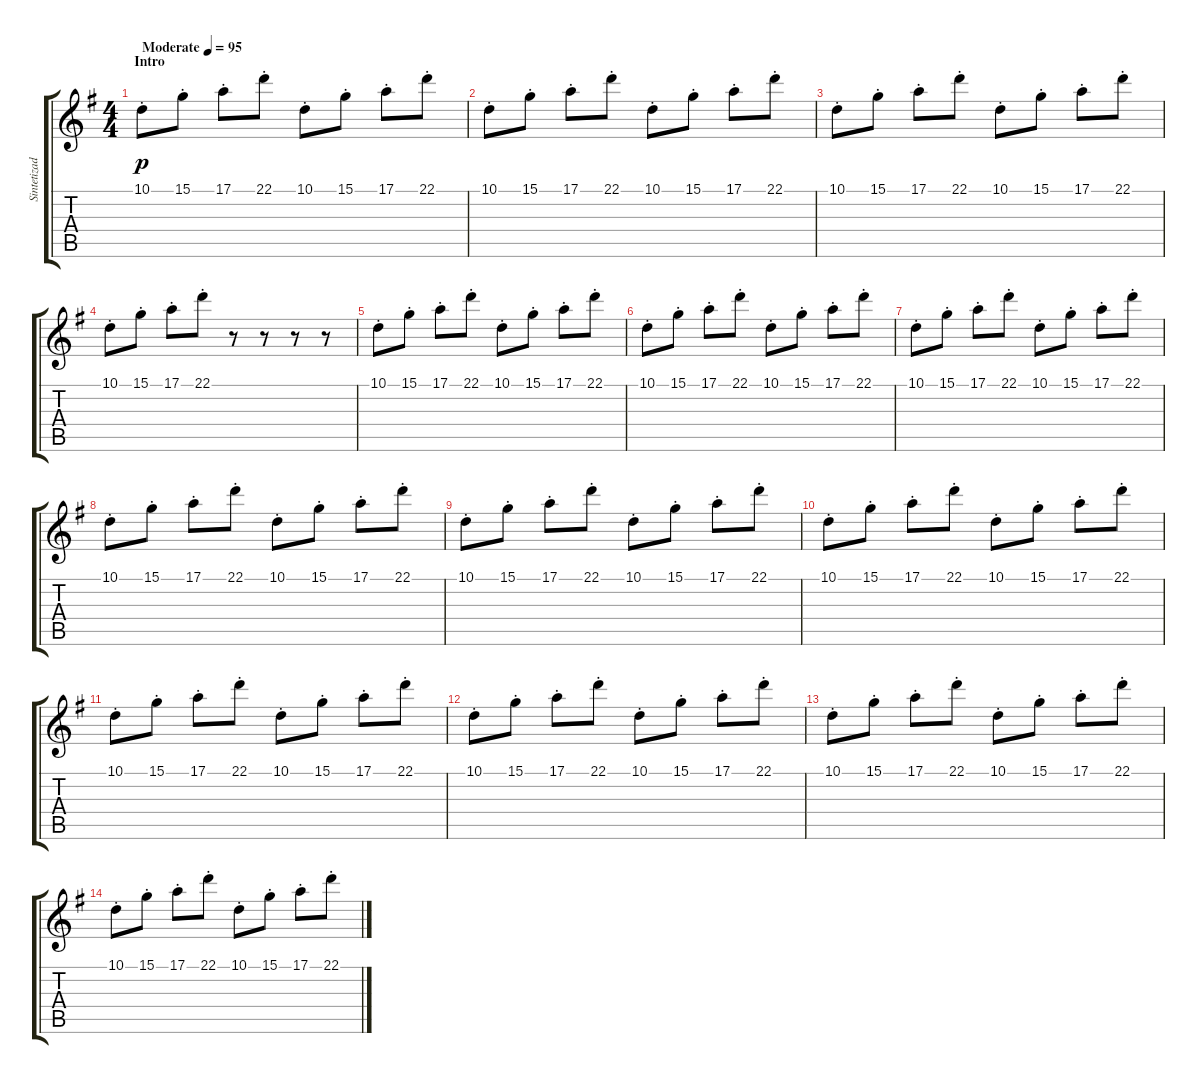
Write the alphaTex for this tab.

\track ("Sintetizador" "Sintetizad") {instrument fx4atmosphere}
\staff {score tabs}
\tuning (E4 B3 G3 D3 A2 E2) {hide}
\ts (4 4)
\section ("" "Intro")
\tempo (95 "Moderate")
\clef g2
\ks g
10.1{st}.8{dy p instrument fx4atmosphere} 15.1{st}.8 17.1{st}.8 22.1{st}.8 10.1{st}.8 15.1{st}.8 17.1{st}.8 22.1{st}.8 |
10.1{st}.8 15.1{st}.8 17.1{st}.8 22.1{st}.8 10.1{st}.8 15.1{st}.8 17.1{st}.8 22.1{st}.8 |
10.1{st}.8 15.1{st}.8 17.1{st}.8 22.1{st}.8 10.1{st}.8 15.1{st}.8 17.1{st}.8 22.1{st}.8 |
10.1{st}.8 15.1{st}.8 17.1{st}.8 22.1{st}.8 r.8 r.8 r.8 r.8 |
10.1{st}.8 15.1{st}.8 17.1{st}.8 22.1{st}.8 10.1{st}.8 15.1{st}.8 17.1{st}.8 22.1{st}.8 |
10.1{st}.8 15.1{st}.8 17.1{st}.8 22.1{st}.8 10.1{st}.8 15.1{st}.8 17.1{st}.8 22.1{st}.8 |
10.1{st}.8 15.1{st}.8 17.1{st}.8 22.1{st}.8 10.1{st}.8 15.1{st}.8 17.1{st}.8 22.1{st}.8 |
10.1{st}.8 15.1{st}.8 17.1{st}.8 22.1{st}.8 10.1{st}.8 15.1{st}.8 17.1{st}.8 22.1{st}.8 |
10.1{st}.8 15.1{st}.8 17.1{st}.8 22.1{st}.8 10.1{st}.8 15.1{st}.8 17.1{st}.8 22.1{st}.8 |
10.1{st}.8 15.1{st}.8 17.1{st}.8 22.1{st}.8 10.1{st}.8 15.1{st}.8 17.1{st}.8 22.1{st}.8 |
10.1{st}.8 15.1{st}.8 17.1{st}.8 22.1{st}.8 10.1{st}.8 15.1{st}.8 17.1{st}.8 22.1{st}.8 |
10.1{st}.8 15.1{st}.8 17.1{st}.8 22.1{st}.8 10.1{st}.8 15.1{st}.8 17.1{st}.8 22.1{st}.8 |
10.1{st}.8 15.1{st}.8 17.1{st}.8 22.1{st}.8 10.1{st}.8 15.1{st}.8 17.1{st}.8 22.1{st}.8 |
10.1{st}.8 15.1{st}.8 17.1{st}.8 22.1{st}.8 10.1{st}.8 15.1{st}.8 17.1{st}.8 22.1{st}.8
